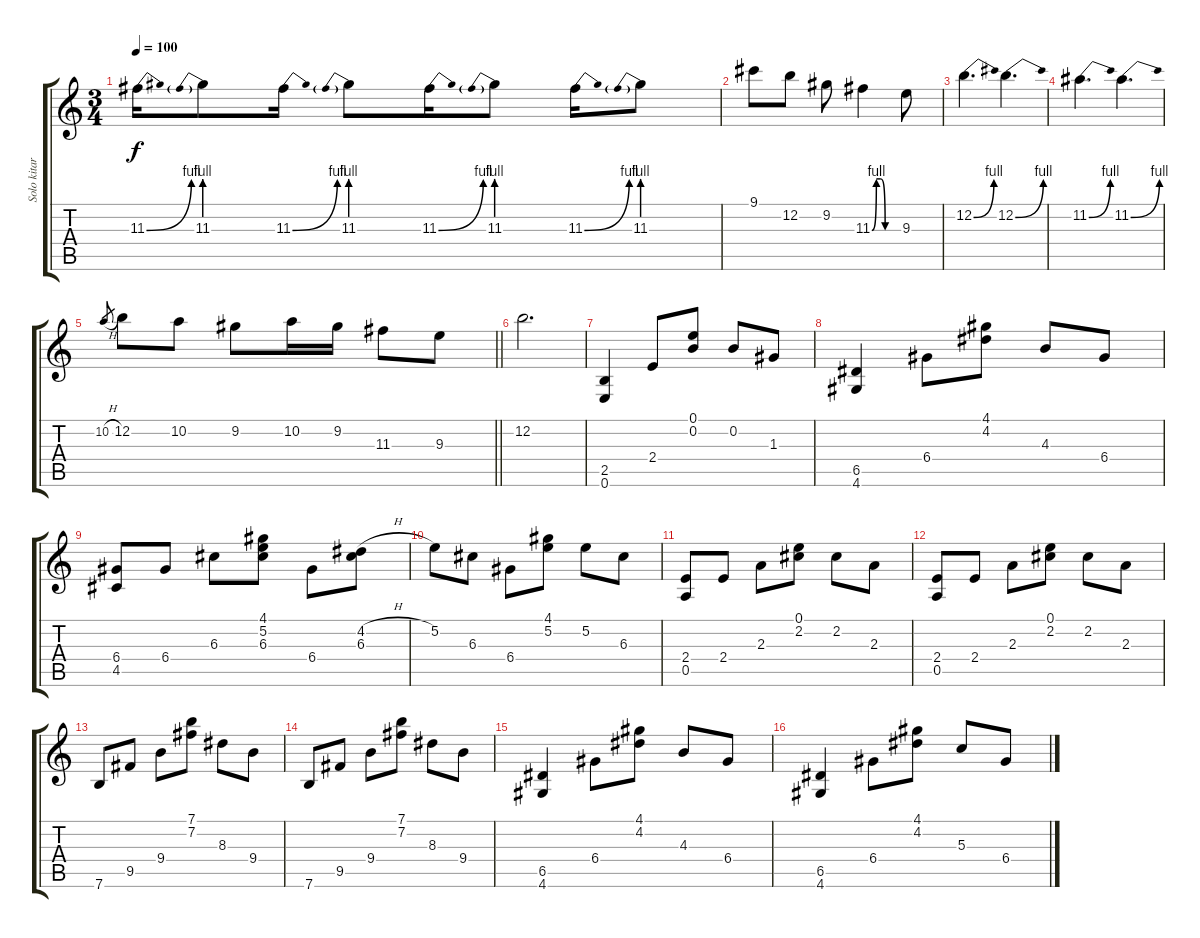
\track ("Solo kitara" "Solo kitar") {instrument electricguitarclean}
\staff {score tabs}
\tuning (E4 B3 G3 D3 A2 E2) {hide}
\ts (3 4)
\tempo 100
\clef g2
\ks c
11.3{be (bend 0 0 60 4)}.16{dy f} 11.3{be (prebend 0 4 60 4)}.8 11.3{be (bend 0 0 60 4)}.16 11.3{be (prebend 0 4 60 4)}.8 11.3{be (bend 0 0 60 4)}.16 11.3{be (prebend 0 4 60 4)}.8 11.3{be (bend 0 0 60 4)}.16 11.3{be (prebend 0 4 60 4)}.8 |
9.1.8 12.2.8 9.2.8 11.3{be (custom 0 0 10 4 20 4 30 0 60 0)}.4 9.3.8 |
12.2{be (bend 0 0 60 4)}.4{d} 12.2{be (bend 0 0 60 4)}.4{d} |
11.2{be (bend 0 0 60 4)}.4{d} 11.2{be (bend 0 0 60 4)}.4{d} |
\barLineRight lightlight
10.2{h}.8{gr} 12.2.8 10.2.8 9.2.8 10.2.16 9.2.16 11.3.8 9.3.8 |
12.2.2{d} |
(2.5 0.6).4{instrument electricguitarclean} 2.4.8 (0.1 0.2).8 0.2.8 1.3.8 |
(6.5 4.6).4 6.4.8 (4.1 4.2).8 4.3.8 6.4.8 |
(6.4 4.5).8 6.4.8 6.3.8 (4.1 5.2 6.3).8 6.4.8 (4.2{h} 6.3).8 |
5.2.8 6.3.8 6.4.8 (4.1 5.2).8 5.2.8 6.3.8 |
(2.4 0.5).8 2.4.8 2.3.8 (0.1 2.2).8 2.2.8 2.3.8 |
(2.4 0.5).8 2.4.8 2.3.8 (0.1 2.2).8 2.2.8 2.3.8 |
7.6.8 9.5.8 9.4.8 (7.1 7.2).8 8.3.8 9.4.8 |
7.6.8 9.5.8 9.4.8 (7.1 7.2).8 8.3.8 9.4.8 |
(6.5 4.6).4 6.4.8 (4.1 4.2).8 4.3.8 6.4.8 |
(6.5 4.6).4 6.4.8 (4.1 4.2).8 5.3.8 6.4.8
